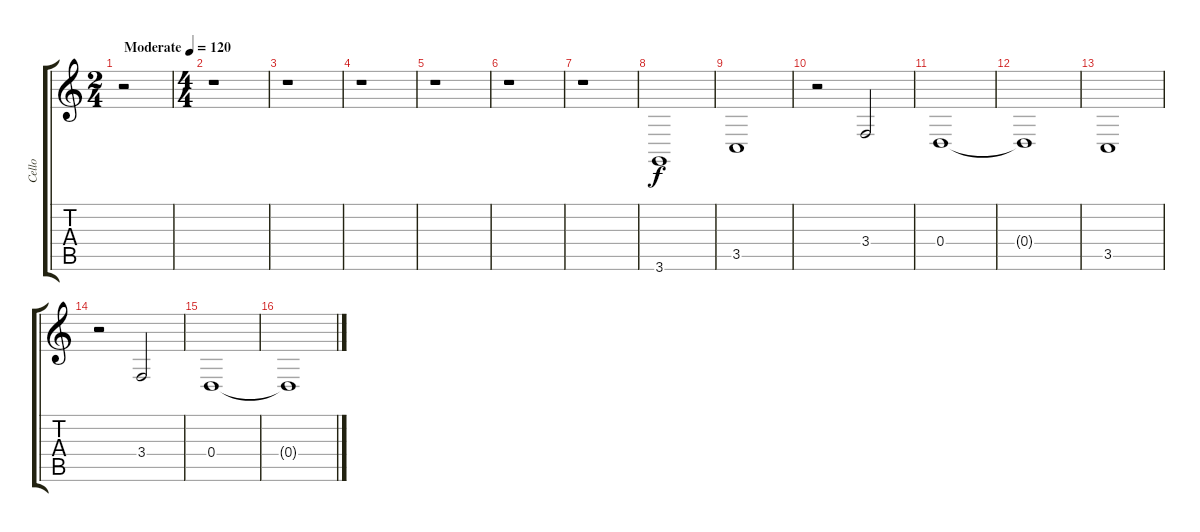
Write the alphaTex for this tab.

\track ("Cello" "Cello") {instrument cello}
\staff {score tabs}
\tuning (E4 B3 G3 D3 A2 E2) {hide}
\ts (2 4)
\tempo (120 "Moderate")
\clef g2
\ks c
r.2{dy f instrument cello} |
\ts (4 4)
r.1 |
r.1 |
r.1 |
r.1 |
r.1 |
r.1 |
3.6.1 |
3.5.1 |
r.2 3.4.2 |
0.4.1 |
0.4{t}.1 |
3.5.1 |
r.2 3.4.2 |
0.4.1 |
0.4{t}.1
